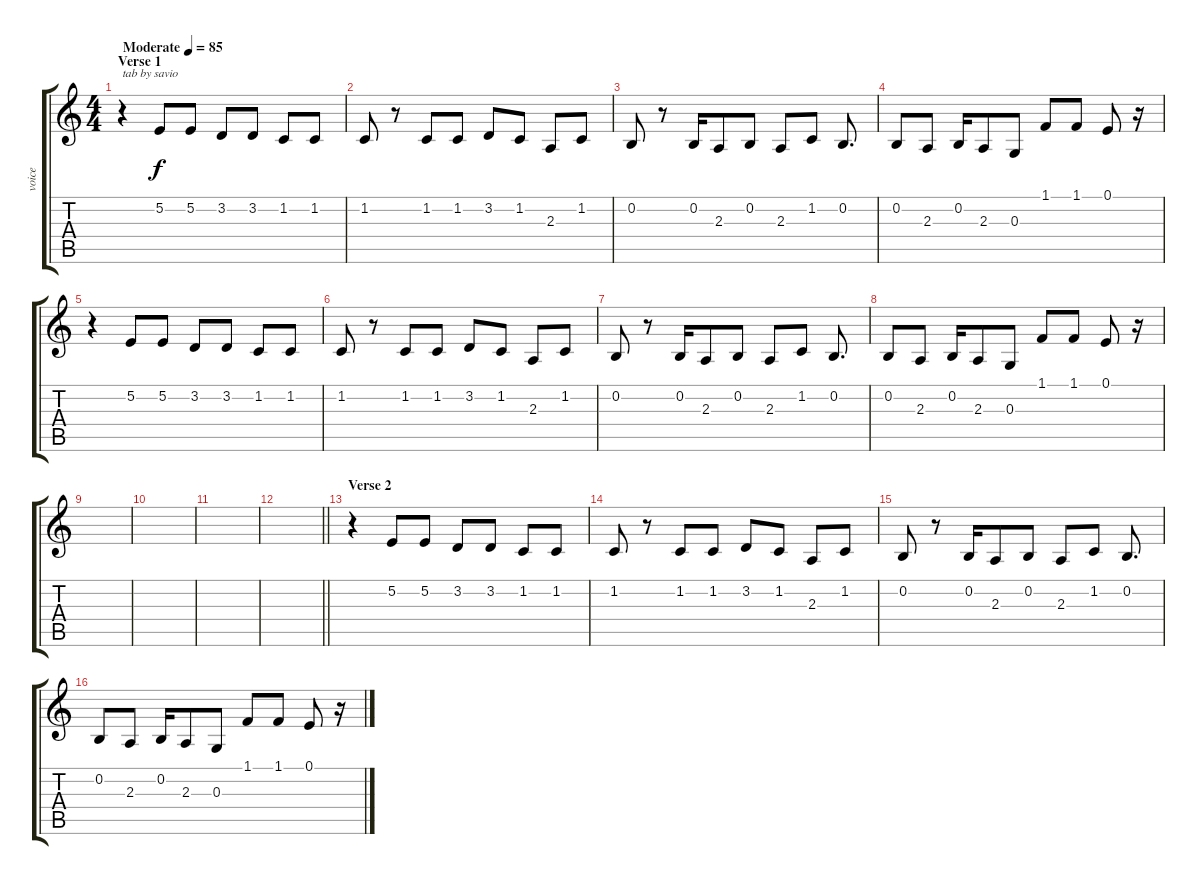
\track ("voice" "voice") {instrument lead1square}
\staff {score tabs}
\tuning (E4 B3 G3 D3 A2 E2) {hide}
\ts (4 4)
\section ("" "Verse 1")
\tempo (85 "Moderate")
\clef g2
\ks c
r.4{txt "tab by savio" dy f instrument lead1square} 5.2.8 5.2.8 3.2.8 3.2.8 1.2.8 1.2.8 |
1.2.8 r.8 1.2.8 1.2.8 3.2.8 1.2.8 2.3.8 1.2.8 |
0.2.8 r.8 0.2.16 2.3.8 0.2.8 2.3.8 1.2.8 0.2.8{d} |
0.2.8 2.3.8 0.2.16 2.3.8 0.3.8 1.1.8 1.1.8 0.1.8 r.16 |
r.4 5.2.8 5.2.8 3.2.8 3.2.8 1.2.8 1.2.8 |
1.2.8 r.8 1.2.8 1.2.8 3.2.8 1.2.8 2.3.8 1.2.8 |
0.2.8 r.8 0.2.16 2.3.8 0.2.8 2.3.8 1.2.8 0.2.8{d} |
0.2.8 2.3.8 0.2.16 2.3.8 0.3.8 1.1.8 1.1.8 0.1.8 r.16 |
|
|
|
\barLineRight lightlight
|
\section ("" "Verse 2")
r.4 5.2.8 5.2.8 3.2.8 3.2.8 1.2.8 1.2.8 |
1.2.8 r.8 1.2.8 1.2.8 3.2.8 1.2.8 2.3.8 1.2.8 |
0.2.8 r.8 0.2.16 2.3.8 0.2.8 2.3.8 1.2.8 0.2.8{d} |
0.2.8 2.3.8 0.2.16 2.3.8 0.3.8 1.1.8 1.1.8 0.1.8 r.16
